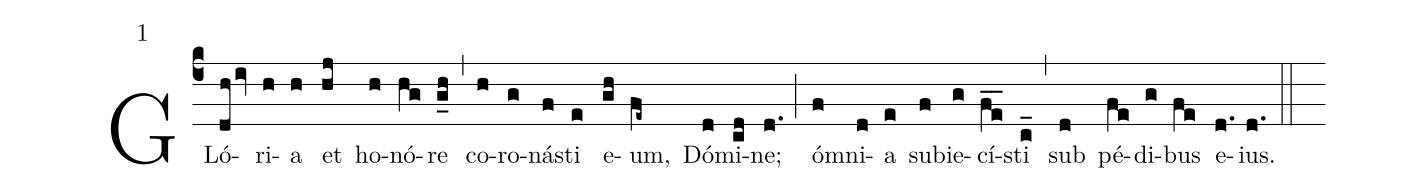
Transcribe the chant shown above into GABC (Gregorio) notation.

mode: 1;
%%
(c4)
GLó(dhiv)ri(h)a(h) et(hj) ho(h)nó(hg)re(g_h) (,)
co(h)ro(g)ná(f)sti(e) e(gh)um,(fe~) Dó(d)mi(cd)ne;(d.) (;)
óm(f)ni(d)a(e) sub(f)ie(g)cí(fe__)sti(c_) (,)
sub(d) pé(fe)di(g)bus(fe) e(d.)ius.(d.) (::)
